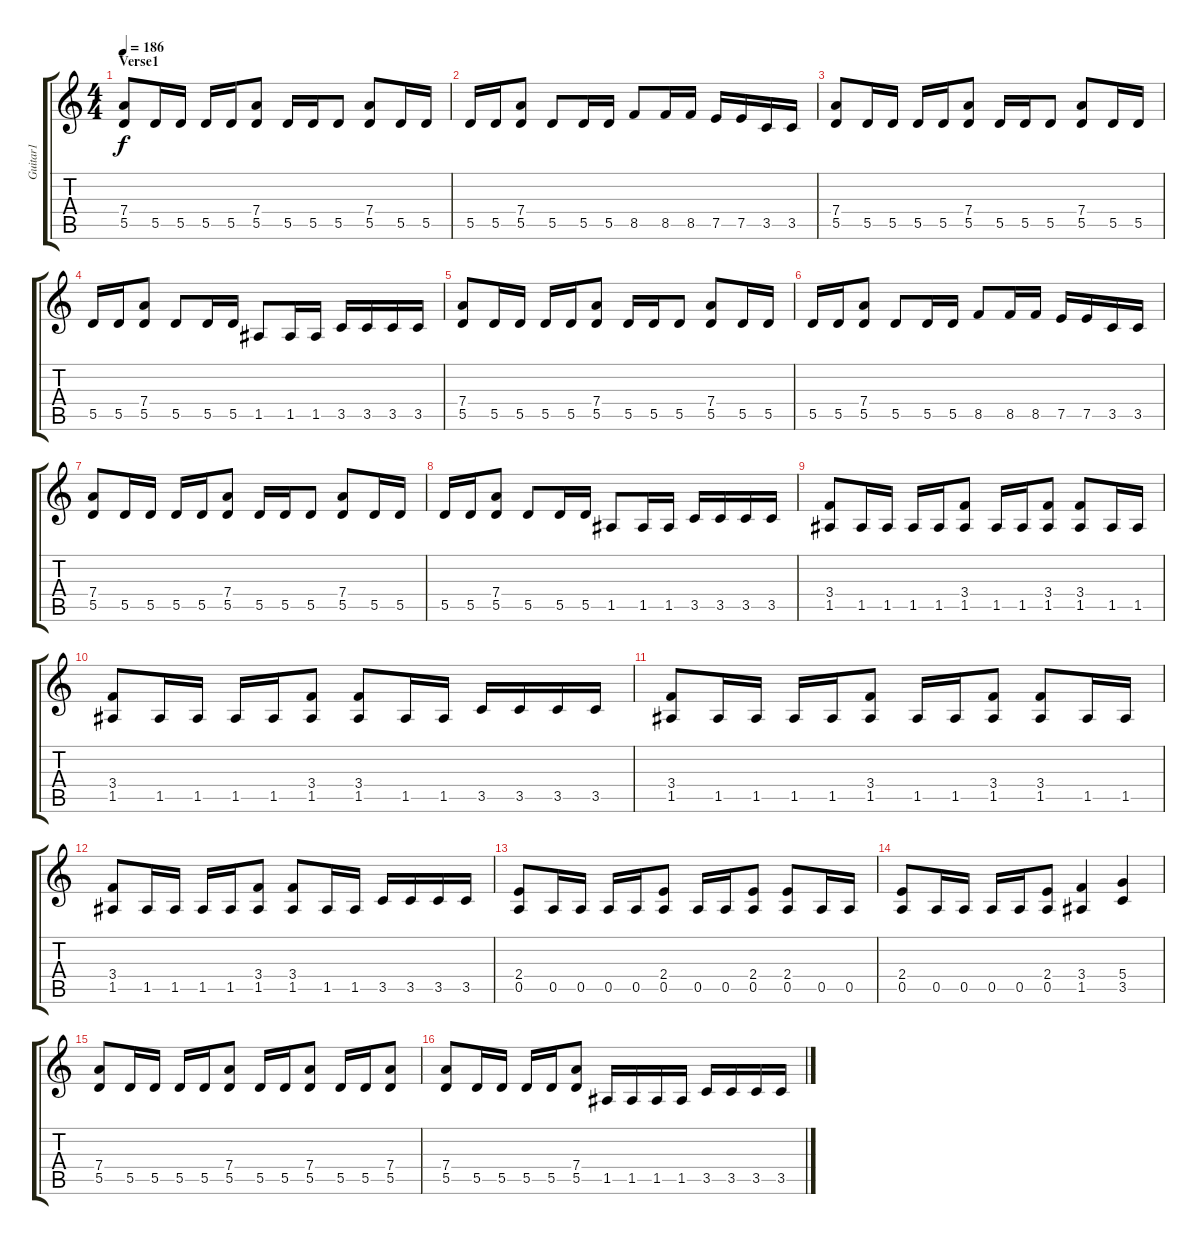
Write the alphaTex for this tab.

\track ("Guitar1" "Guitar1") {instrument distortionguitar}
\staff {score tabs}
\tuning (E4 B3 G3 D3 A2 E2) {hide}
\ts (4 4)
\section ("" "Verse1")
\tempo 186
\clef g2
\ks c
(7.4 5.5).8{dy f} 5.5.16 5.5.16 5.5.16 5.5.16 (7.4 5.5).8 5.5.16 5.5.16 5.5.8 (7.4 5.5).8 5.5.16 5.5.16 |
5.5.16 5.5.16 (7.4 5.5).8 5.5.8 5.5.16 5.5.16 8.5.8 8.5.16 8.5.16 7.5.16 7.5.16 3.5.16 3.5.16 |
(7.4 5.5).8 5.5.16 5.5.16 5.5.16 5.5.16 (7.4 5.5).8 5.5.16 5.5.16 5.5.8 (7.4 5.5).8 5.5.16 5.5.16 |
5.5.16 5.5.16 (7.4 5.5).8 5.5.8 5.5.16 5.5.16 1.5.8 1.5.16 1.5.16 3.5.16 3.5.16 3.5.16 3.5.16 |
(7.4 5.5).8 5.5.16 5.5.16 5.5.16 5.5.16 (7.4 5.5).8 5.5.16 5.5.16 5.5.8 (7.4 5.5).8 5.5.16 5.5.16 |
5.5.16 5.5.16 (7.4 5.5).8 5.5.8 5.5.16 5.5.16 8.5.8 8.5.16 8.5.16 7.5.16 7.5.16 3.5.16 3.5.16 |
(7.4 5.5).8 5.5.16 5.5.16 5.5.16 5.5.16 (7.4 5.5).8 5.5.16 5.5.16 5.5.8 (7.4 5.5).8 5.5.16 5.5.16 |
5.5.16 5.5.16 (7.4 5.5).8 5.5.8 5.5.16 5.5.16 1.5.8 1.5.16 1.5.16 3.5.16 3.5.16 3.5.16 3.5.16 |
(3.4 1.5).8 1.5.16 1.5.16 1.5.16 1.5.16 (3.4 1.5).8 1.5.16 1.5.16 (3.4 1.5).8 (3.4 1.5).8 1.5.16 1.5.16 |
(3.4 1.5).8 1.5.16 1.5.16 1.5.16 1.5.16 (3.4 1.5).8 (3.4 1.5).8 1.5.16 1.5.16 3.5.16 3.5.16 3.5.16 3.5.16 |
(3.4 1.5).8 1.5.16 1.5.16 1.5.16 1.5.16 (3.4 1.5).8 1.5.16 1.5.16 (3.4 1.5).8 (3.4 1.5).8 1.5.16 1.5.16 |
(3.4 1.5).8 1.5.16 1.5.16 1.5.16 1.5.16 (3.4 1.5).8 (3.4 1.5).8 1.5.16 1.5.16 3.5.16 3.5.16 3.5.16 3.5.16 |
(2.4 0.5).8 0.5.16 0.5.16 0.5.16 0.5.16 (2.4 0.5).8 0.5.16 0.5.16 (2.4 0.5).8 (2.4 0.5).8 0.5.16 0.5.16 |
(2.4 0.5).8 0.5.16 0.5.16 0.5.16 0.5.16 (2.4 0.5).8 (3.4 1.5).4 (5.4 3.5).4 |
(7.4 5.5).8 5.5.16 5.5.16 5.5.16 5.5.16 (7.4 5.5).8 5.5.16 5.5.16 (7.4 5.5).8 5.5.16 5.5.16 (7.4 5.5).8 |
(7.4 5.5).8 5.5.16 5.5.16 5.5.16 5.5.16 (7.4 5.5).8 1.5.16 1.5.16 1.5.16 1.5.16 3.5.16 3.5.16 3.5.16 3.5.16
